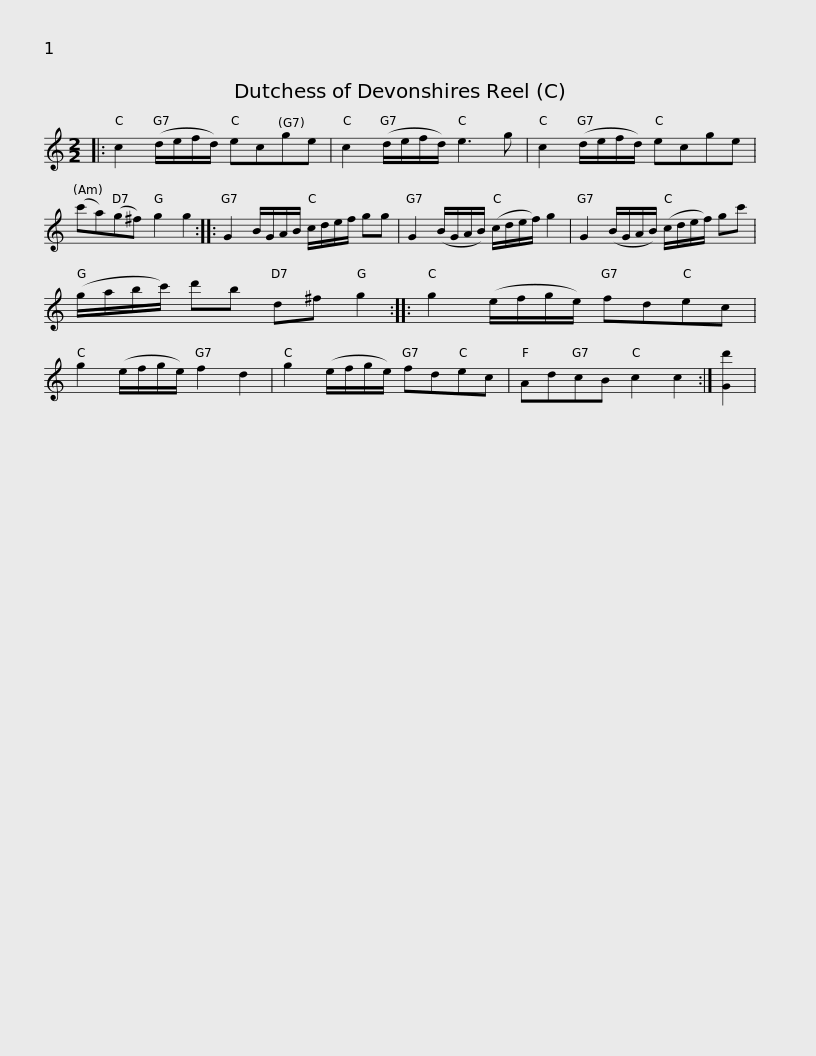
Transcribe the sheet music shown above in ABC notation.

X:1
L:1/8
M:2/2
I:linebreak $
K:C
V:1 treble
V:1
|: c2 (d/e/f/d/) ecge | c2 (d/e/f/d/) e3 g | c2 (d/e/f/d/) ecge | (c'a)(g^f) g2 g2 ::$ G2 B/G/A/B/ c/d/e/f/ gg | %5
 G2 (B/G/A/B/) (c/d/e/f/) g2 | G2 (B/G/A/B/) (c/d/e/f/) gc' | (g/a/b/c'/) d'b d^f g2 ::$ g2 (e/f/g/e/) fdec | g2 (e/f/g/e/) f2 d2 | %10
 g2 (e/f/g/e/) fdec | AdcB c2 c2 :| [Gd']2 | %13
